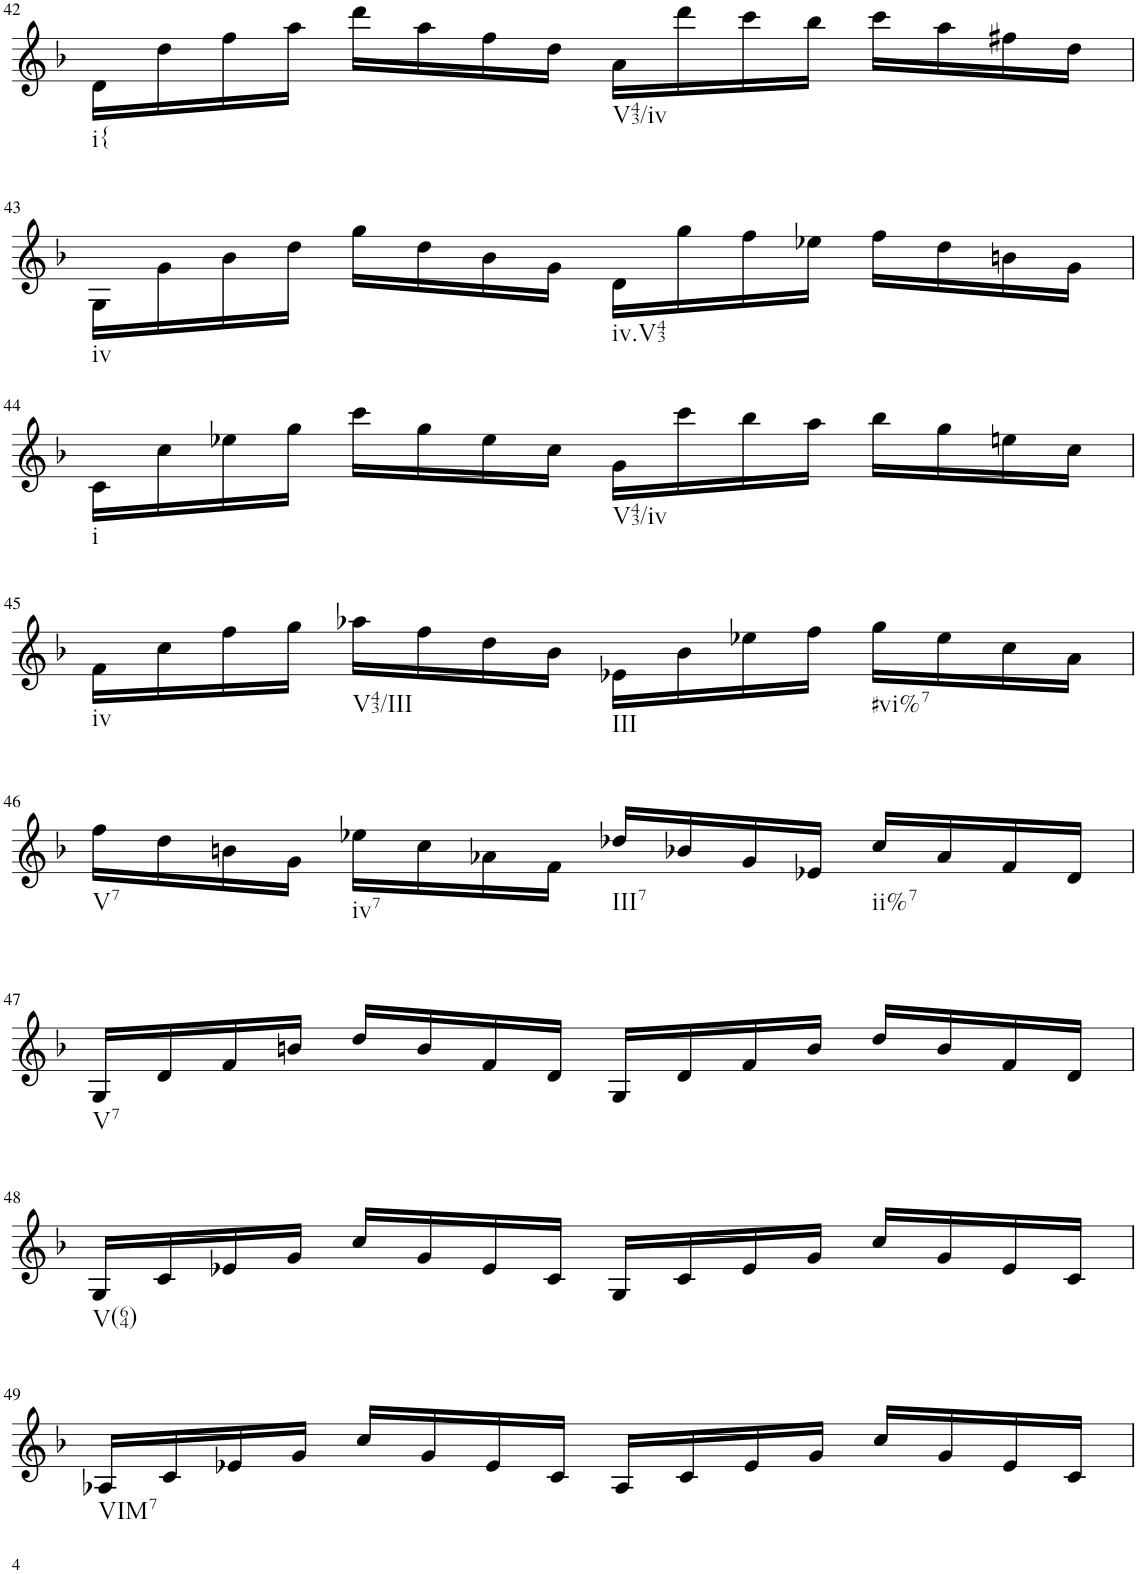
**kern
*part1
*staff1
*I"Violin
*I'Vln.
!!LO:PB:g=z
*clefG2
*k[b-]
*M2/2
=42
*^
!LO:TX:b:t=i{	!
!LO:TX:b:t=V43/iv	!
1ryy	16d\LL
.	16dd\
.	16ff\
.	16aa\JJ
.	16ddd\LL
.	16aa\
.	16ff\
.	16dd\JJ
.	16a\LL
.	16ddd\
.	16ccc\
.	16bb-\JJ
.	16ccc\LL
.	16aa\
.	16ff#X\
.	16dd\JJ
!!LO:LB:g=z	!!
=43	=43
!LO:TX:b:t=iv	!
!LO:TX:b:t=iv.V43	!
1ryy	16G\LL
.	16g\
.	16b-\
.	16dd\JJ
.	16gg\LL
.	16dd\
.	16b-\
.	16g\JJ
.	16d\LL
.	16gg\
.	16ff\
.	16ee-X\JJ
.	16ff\LL
.	16dd\
.	16bn\
.	16g\JJ
!!LO:LB:g=z	!!
=44	=44
!LO:TX:b:t=i	!
!LO:TX:b:t=V43/iv	!
1ryy	16c\LL
.	16cc\
.	16ee-X\
.	16gg\JJ
.	16ccc\LL
.	16gg\
.	16ee-\
.	16cc\JJ
.	16g\LL
.	16ccc\
.	16bb-\
.	16aa\JJ
.	16bb-\LL
.	16gg\
.	16een\
.	16cc\JJ
!!LO:LB:g=z	!!
=45	=45
!LO:TX:b:t=iv	!
!LO:TX:b:t=V43/III	!
!LO:TX:b:t=III	!
!LO:TX:b:t=#vi%7	!
1ryy	16f\LL
.	16cc\
.	16ff\
.	16gg\JJ
.	16aa-X\LL
.	16ff\
.	16dd\
.	16b-\JJ
.	16e-X\LL
.	16b-\
.	16ee-X\
.	16ff\JJ
.	16gg\LL
.	16ee-\
.	16cc\
.	16a\JJ
!!LO:LB:g=z	!!
=46	=46
!LO:TX:b:t=V7	!
!LO:TX:b:t=iv7	!
2ryy	16ff\LL
.	16dd\
.	16bn\
.	16g\JJ
.	16ee-X\LL
.	16cc\
.	16a-X\
.	16f\JJ
!LO:TX:b:t=III7	!
16dd-X/LL	2ryy
16b-X/	.
16g/	.
16e-X/JJ	.
!LO:TX:b:t=ii%7	!
16cc/LL	.
16a-/	.
16f/	.
16d/JJ	.
*v	*v
!!LO:LB:g=z
=47
!LO:TX:b:t=V7
16G/LL
16d/
16f/
16bn/JJ
16dd/LL
16b/
16f/
16d/JJ
16G/LL
16d/
16f/
16b/JJ
16dd/LL
16b/
16f/
16d/JJ
!!LO:LB:g=z
=48
!LO:TX:b:t=V(64)
16G/LL
16c/
16e-X/
16g/JJ
16cc/LL
16g/
16e-/
16c/JJ
16G/LL
16c/
16e-/
16g/JJ
16cc/LL
16g/
16e-/
16c/JJ
!!LO:LB:g=z
=49
!LO:TX:b:t=VIM7
16A-X/LL
16c/
16e-X/
16g/JJ
16cc/LL
16g/
16e-/
16c/JJ
16A-/LL
16c/
16e-/
16g/JJ
16cc/LL
16g/
16e-/
16c/JJ
=
*-
